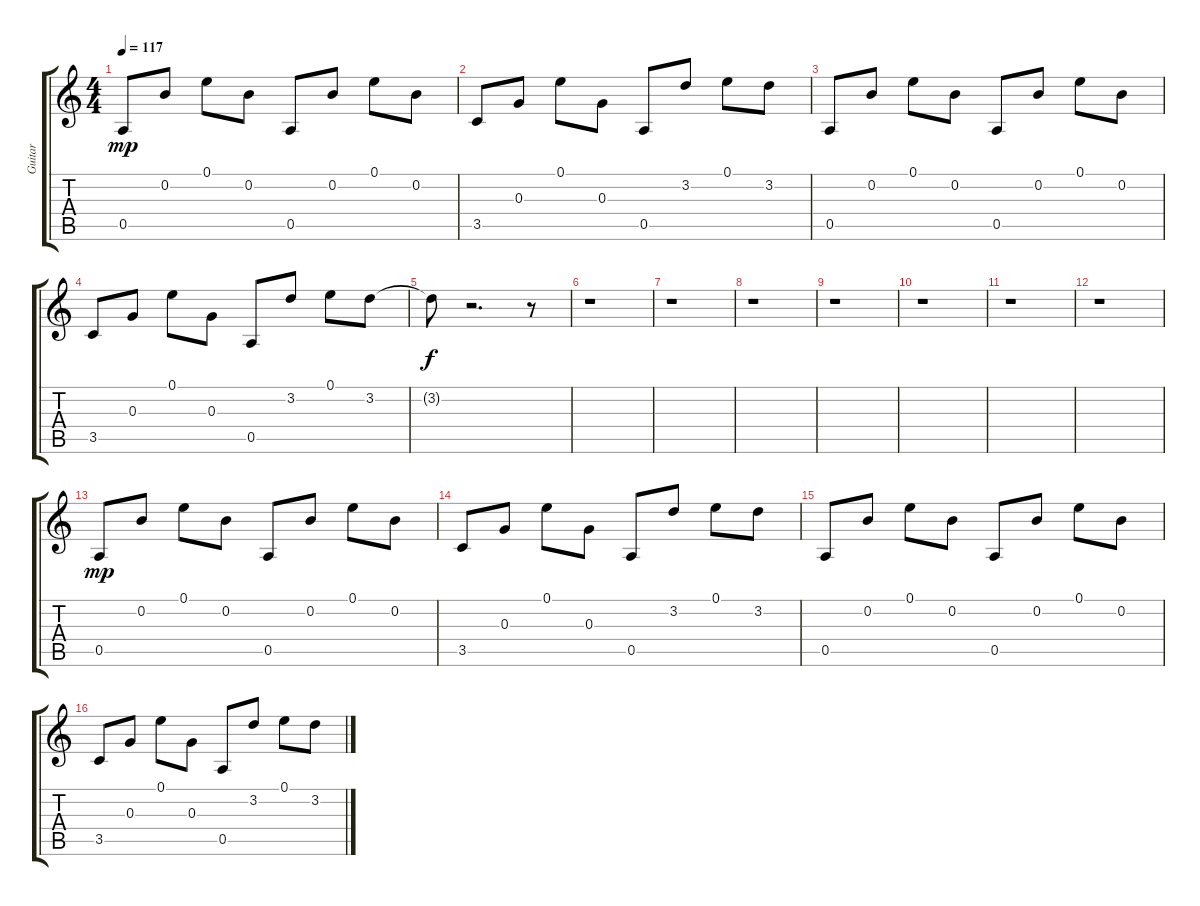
\track ("Guitar" "Guitar") {instrument acousticguitarnylon}
\staff {score tabs}
\tuning (E4 B3 G3 D3 A2 E2) {hide}
\ts (4 4)
\tempo 117
\clef g2
\ks c
0.5.8{dy mp} 0.2.8 0.1.8 0.2.8 0.5.8 0.2.8 0.1.8 0.2.8 |
3.5.8 0.3.8 0.1.8 0.3.8 0.5.8 3.2.8 0.1.8 3.2.8 |
0.5.8 0.2.8 0.1.8 0.2.8 0.5.8 0.2.8 0.1.8 0.2.8 |
3.5.8 0.3.8 0.1.8 0.3.8 0.5.8 3.2.8 0.1.8 3.2.8 |
3.2{t}.8{dy f} r.2{d} r.8 |
r.1 |
r.1 |
r.1 |
r.1 |
r.1 |
r.1 |
r.1 |
0.5.8{dy mp volume 12} 0.2.8 0.1.8 0.2.8 0.5.8 0.2.8 0.1.8 0.2.8 |
3.5.8 0.3.8 0.1.8 0.3.8 0.5.8 3.2.8 0.1.8 3.2.8 |
0.5.8 0.2.8 0.1.8 0.2.8 0.5.8 0.2.8 0.1.8 0.2.8 |
3.5.8 0.3.8 0.1.8 0.3.8 0.5.8 3.2.8 0.1.8 3.2.8
